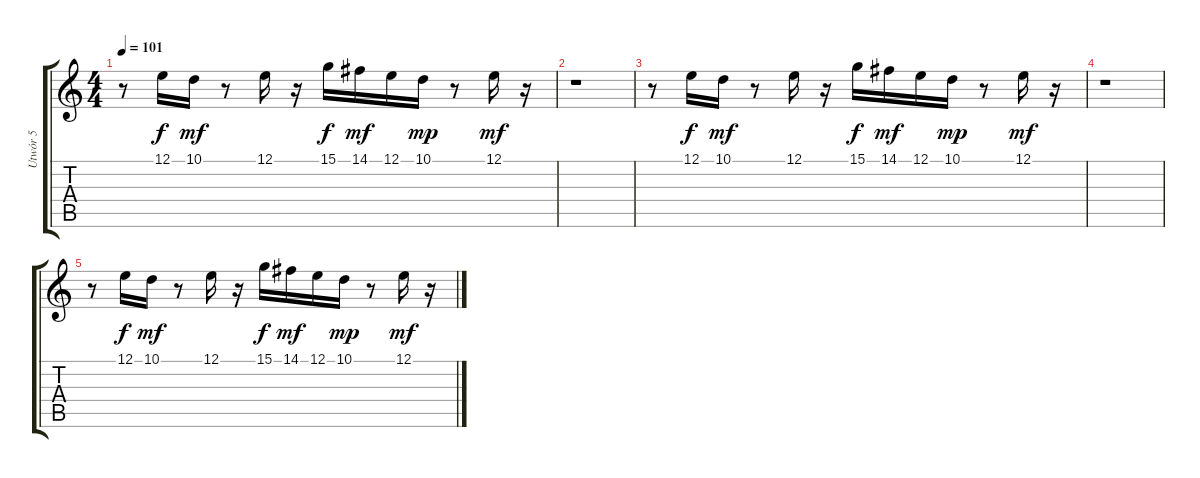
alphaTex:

\track ("Utwór 5" "Utwór 5") {instrument electricpiano2}
\staff {score tabs}
\tuning (E4 B3 G3 D3 A2 E2) {hide}
\ts (4 4)
\tempo 101
\clef g2
\ks c
r.8{dy mf} 12.1.16{dy f} 10.1.16{dy mf} r.8 12.1.16 r.16 15.1.16{dy f} 14.1.16{dy mf} 12.1.16 10.1.16{dy mp} r.8 12.1.16{dy mf} r.16 |
r.1 |
r.8 12.1.16{dy f} 10.1.16{dy mf} r.8 12.1.16 r.16 15.1.16{dy f} 14.1.16{dy mf} 12.1.16 10.1.16{dy mp} r.8 12.1.16{dy mf} r.16 |
r.1 |
r.8 12.1.16{dy f} 10.1.16{dy mf} r.8 12.1.16 r.16 15.1.16{dy f} 14.1.16{dy mf} 12.1.16 10.1.16{dy mp} r.8 12.1.16{dy mf} r.16
